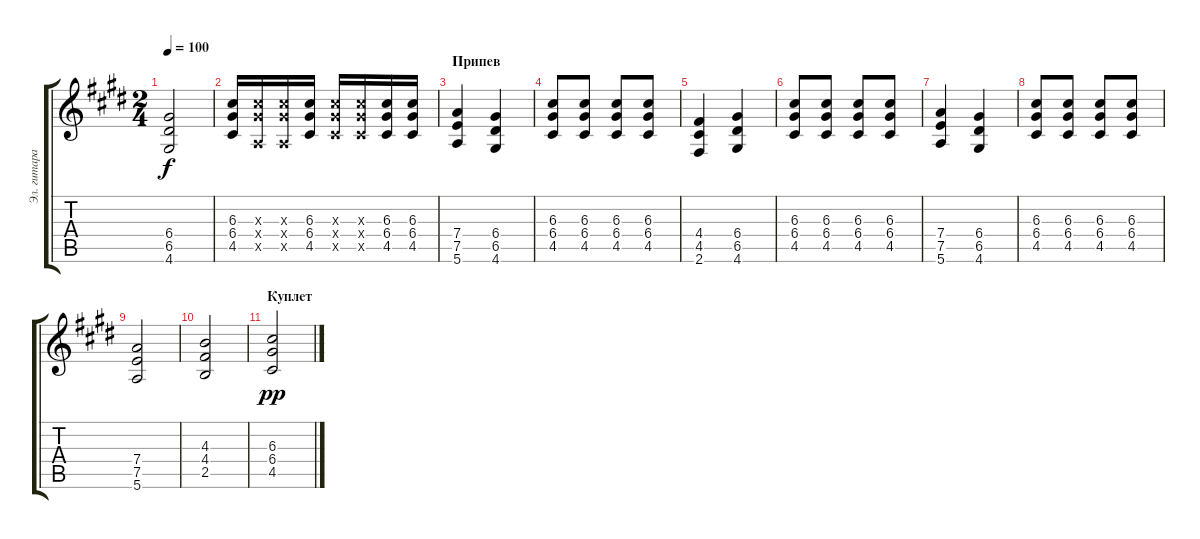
\track ("Эл. гитара" "Эл. гитара") {instrument distortionguitar}
\staff {score tabs}
\tuning (E4 B3 G3 D3 A2 E2) {hide}
\ts (2 4)
\tempo 100
\clef g2
\ks c#minor
(6.4 6.5 4.6).2{dy f} |
(6.3 6.4 4.5).16 (6.3{x} 6.4{x} 0.5{x}).16 (6.3{x} 6.4{x} 0.5{x}).16 (6.3 6.4 4.5).16 (6.3{x} 6.4{x} 4.5{x}).16 (6.3{x} 6.4{x} 4.5{x}).16 (6.3 6.4 4.5).16 (6.3 6.4 4.5).16 |
\section ("" "Припев")
(7.4 7.5 5.6).4 (6.4 6.5 4.6).4 |
(6.3 6.4 4.5).8 (6.3 6.4 4.5).8 (6.3 6.4 4.5).8 (6.3 6.4 4.5).8 |
(4.4 4.5 2.6).4 (6.4 6.5 4.6).4 |
(6.3 6.4 4.5).8 (6.3 6.4 4.5).8 (6.3 6.4 4.5).8 (6.3 6.4 4.5).8 |
(7.4 7.5 5.6).4 (6.4 6.5 4.6).4 |
(6.3 6.4 4.5).8 (6.3 6.4 4.5).8 (6.3 6.4 4.5).8 (6.3 6.4 4.5).8 |
(7.4 7.5 5.6).2 |
(4.3 4.4 2.5).2 |
\section ("" "Куплет")
(6.3 6.4 4.5).2{dy pp}
